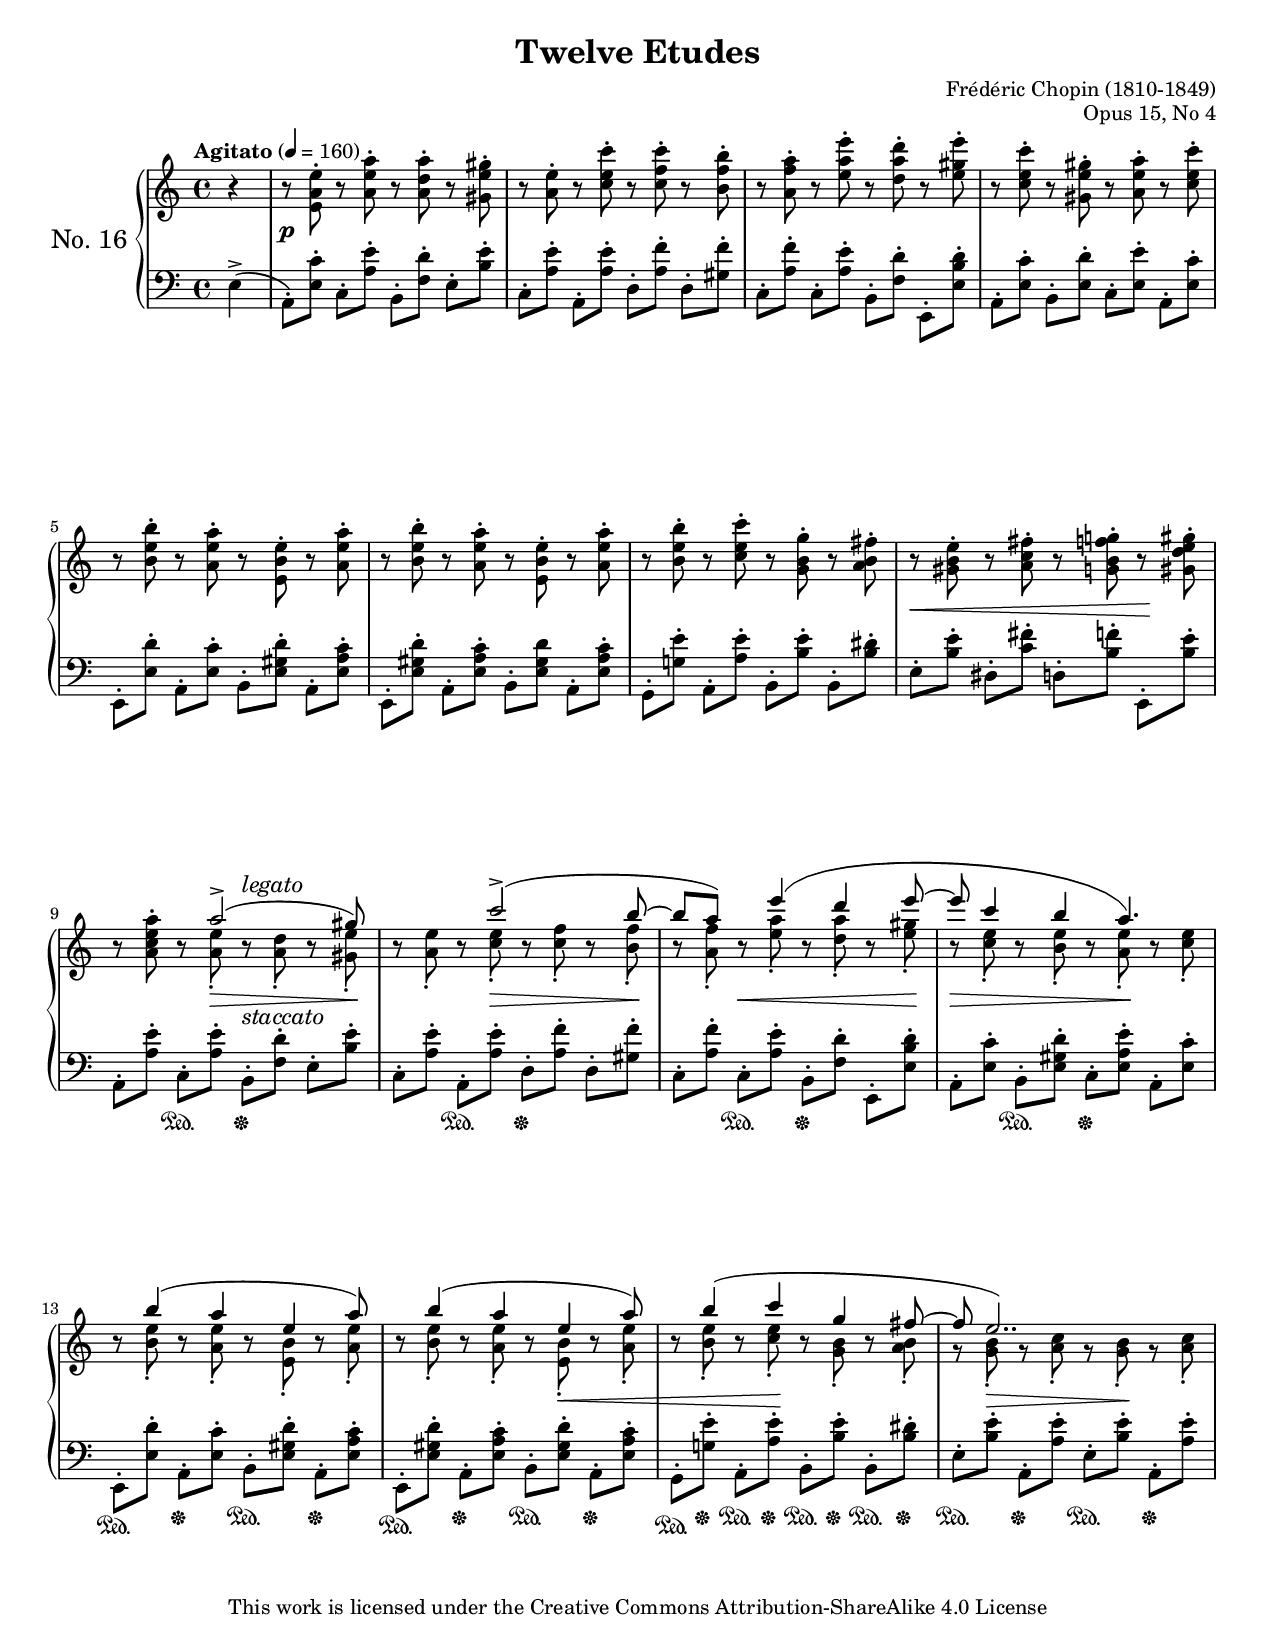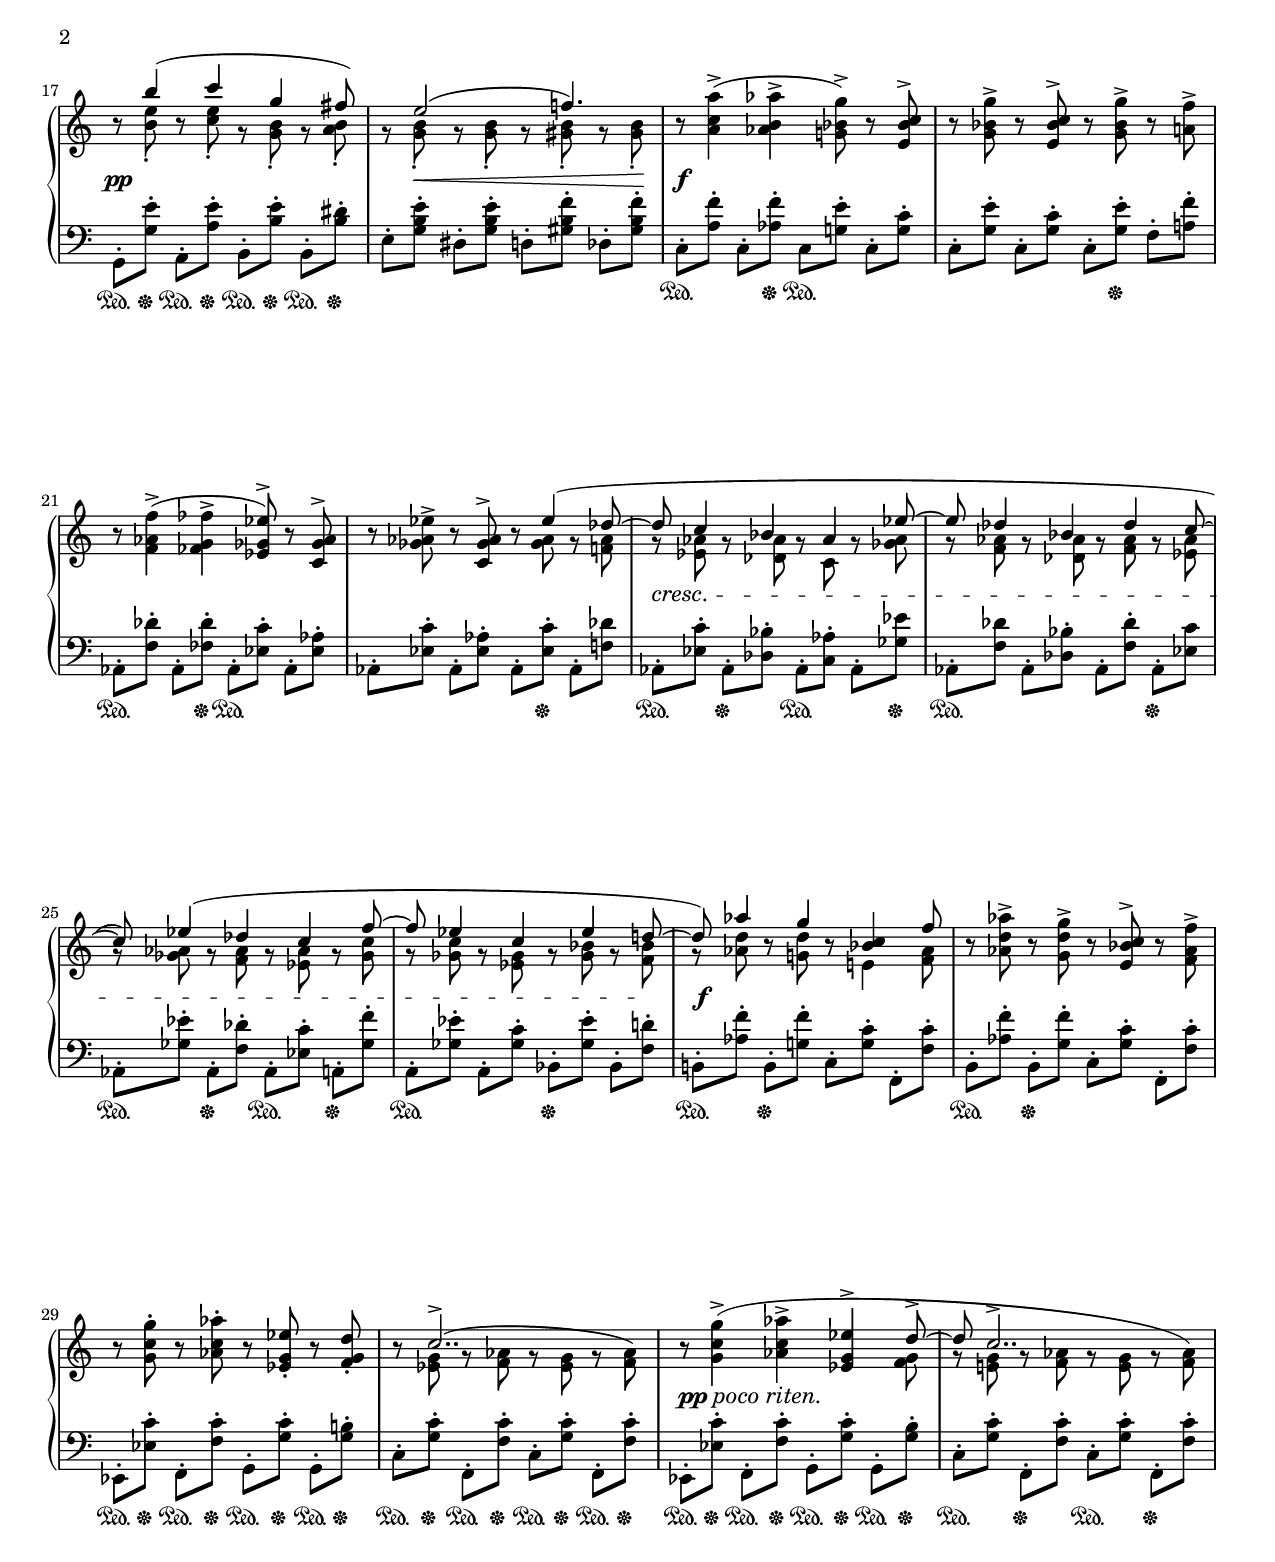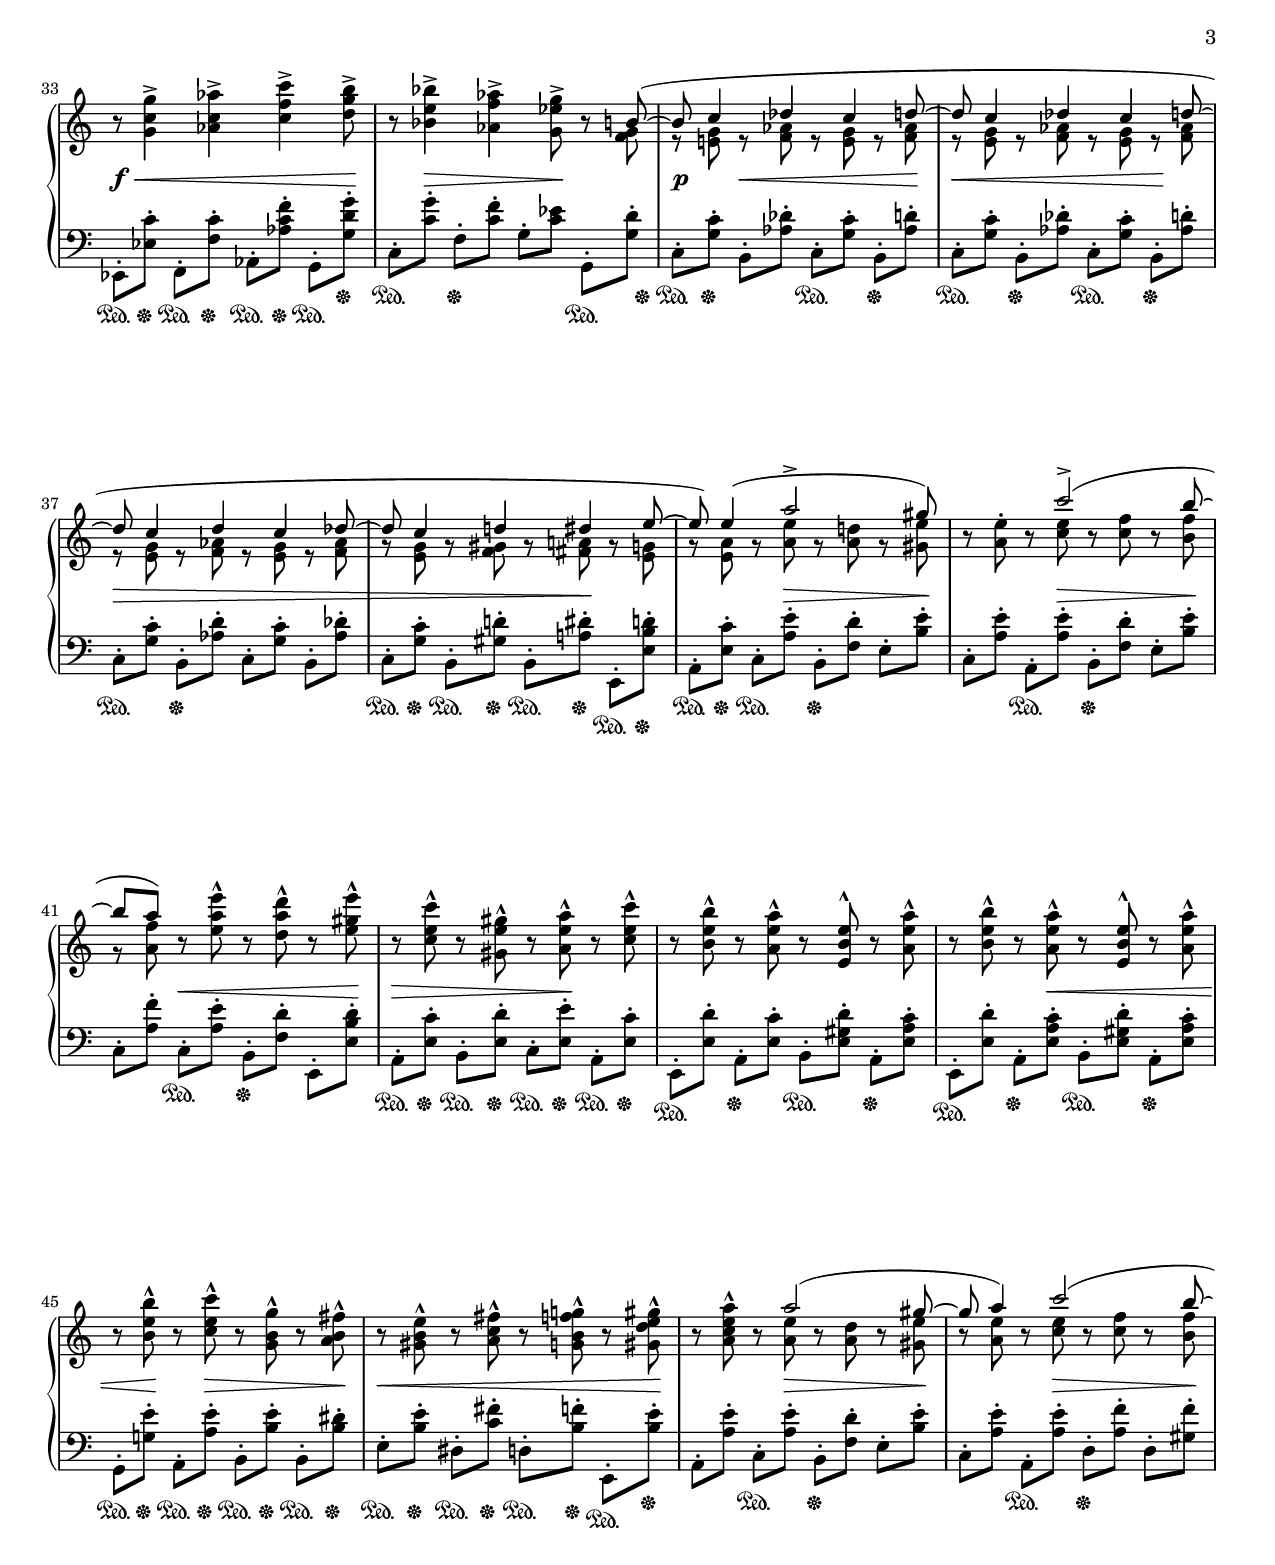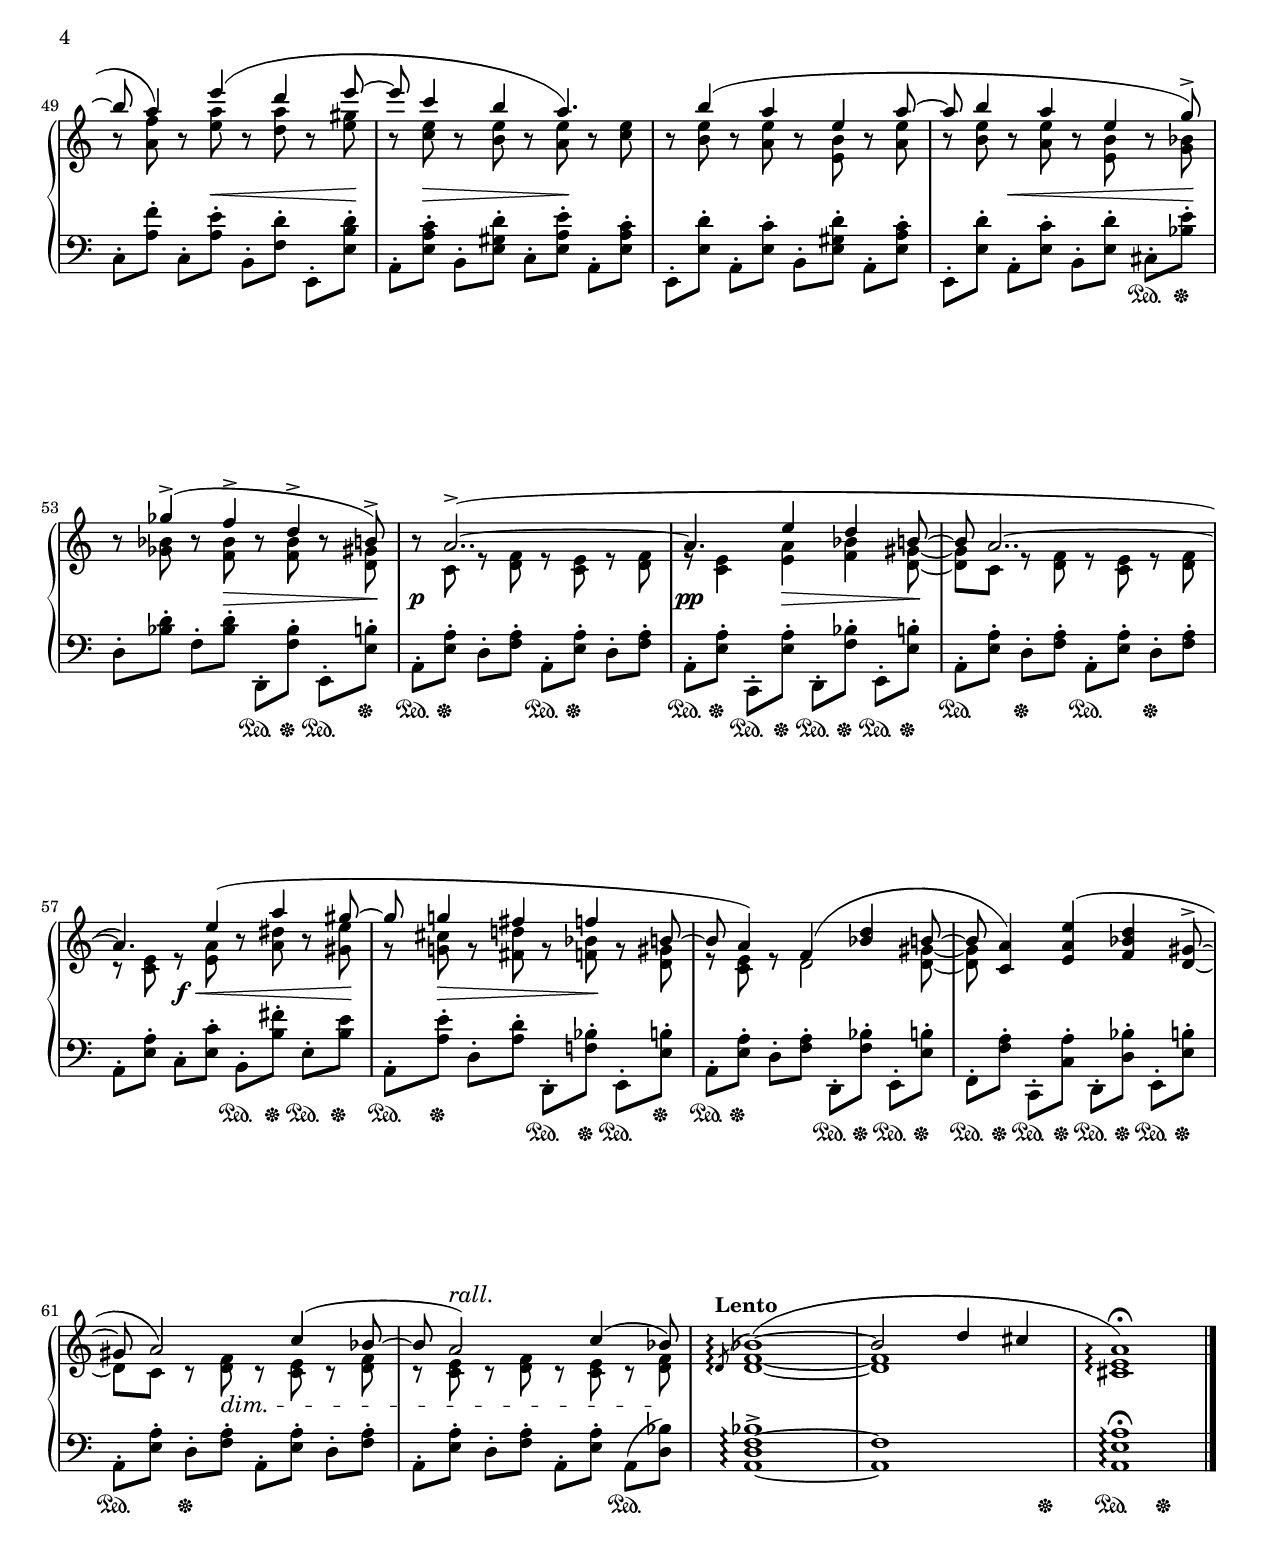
\version "2.23.14"
\language "english"

\include "includes/header-paper.ily"
%...+....1....+....2....+....3....+....4....+....5....+....6....+....7....+....

\include "global-variables.ily"

%%% Positions and shapes %%%

lengthenTieA = \tweak minimum-length 4 \etc
lengthenArp = 
  \tweak positions #'(-3 . 1) 
  \tweak extra-spacing-width #'(-1 . 0)
  \tweak X-offset -1
  \tweak vertical-skylines ##f
  \etc

%%% Music %%%

global = {
  \time 4/4
  \key a \minor
  \accidentalStyle piano
  \set Timing.beamExceptions = #'()
  \set Timing.baseMoment = #(ly:make-moment 1/4)
  \set Timing.beatStructure = 1,1,1,1
}

rightHandUpper = \relative {
  \voiceOne
  \partial 4 s4
  s1 * 8 |
  
  \barNumberCheck 9
  s4. a''2->( gs8) |
  s4. c2->( b8~ |
  b8 a) s8 e'4( d e8~ |
  e8 c4 b a4.) |
  s8 b4( a e a8) |
  s8 b4( a e a8) |
  s8 b4( c g fs8~ |
  fs8 e2..) |
  
  \barNumberCheck 17
  s8 b'4( c g fs8) |
  s8 e2( f4.) |
  s1 * 3 |
  s2 s8 ef4( df8~ |
  df8 c4 bf af ef'8-\lengthenTieA ~ |
  ef8 df4 bf df c8~ |
  
  \barNumberCheck 25
  c8) ef4( df c f8~ |
  f8 ef4 c ef d8~ |
  d8) af'4 g <bf, c> f'8 |
  s1 * 2 |
  s8 c2..*6/7->( \hideNotes af8) \unHideNotes | 
  s2.. d8->~ |
  d8 c2..-> |
  
  \barNumberCheck 33
  s1 |
  s2.. b8~( |
  b8 c4 df c d8~ |
  d8 c4 df c d8~ |
  d8 c4 d c df8-\lengthenTieA ~ |
  df8 c4 d ds e8~ |
  e8) e4( a2-> gs8) |
  s4. c2->( b8~ |
  
  \barNumberCheck 41
  b8 a) s2. |
  s1 * 5 |
  s4. a2( gs8~ |
  gs8 a4) c2( b8~ |
  
  \barNumberCheck 49
  b8 a4) e'( d e8~ |
  e8 c4 b a4.) |
  s8 b4( a e a8~ |
  a8 b4 a e g8->) |
  s8 gf4->( f-> d-> b8->) |
  s8 a2..->(~ |
  a4. e'4 d b8~ |
  b8 a2..~ |
  
  \barNumberCheck 57
  a4.) e'4( a gs8-\lengthenTieA ~ |
  gs8 g4 fs f b,8~ |
  b8 a4) f( <bf d> b8~ |
  b8 <c, a'>4) <e a e'>( <f bf d> <d gs>8->~
  gs8 a2) c4( bf8~ |
  bf8 a2)^\rall c4( bf8) |
  \tempo "Lento"
  \acciaccatura { d,8-\lengthenArp \arpeggio } bf'1(~ |
  bf2 d4 cs |
  
  \barNumberCheck 65
  <cs, e a>1)\arpeggio \fermata |
  \bar "|."
}

rightHandLower = \relative {
  \oneVoice
  \stemDown
  \partial 4 r4
  r8 <e' a e'>-. r <a e' a>-. r <a d a'>-. r <gs e' gs>-. |
  r8 <a e'>-. r <c e c'>-. r <c f c'>-. r <b f' b>-. |
  r8 <a f' a>-. r <e' a e'>-. r <d a' d>-. r <e gs e'>-. |
  r8 <c e c'>-. r <gs e' gs>-. r <a e' a>-. r <c e c'>-. |
  r8 <b e b'>-. r <a e' a>-. r <e b' e>-. r <a e' a>-. |
  r8 <b e b'>-. r <a e' a>-. r <e b' e>-. r <a e' a>-. |
  r8 <b e b'>-. r <c e c'>-. r <g b g'>-. r <a b fs'>-. |
  r8 <gs b e>-. r <a c fs>-. r <g b f' g>-. r <gs d' e gs>-. |
  
  \barNumberCheck 9
  r8 <a c e a>-. r \voiceTwo <a e'>-. b\rest^\legato <a d>-. b\rest <gs e'>-. |
  b8\rest <a e'>-. b\rest <c e>-. b\rest  <c f>-. b\rest <b f'>-. |
  b8\rest <a f'>-. b\rest <e a>-. b\rest <d a'>-. b\rest <e gs>-. |
  b8\rest <c e>-. b\rest <b e>-. b\rest <a e'>-. b\rest <c e>-. |
  b8\rest <b e>-. b\rest <a e'>-. b\rest <e, b'>-. b'\rest <a e'>-. |
  b8\rest <b e>-. b\rest <a e'>-. b\rest <e, b'>-. b'\rest <a e'>-. |
  b8\rest <b e>-. b\rest <c e>-. b\rest <g b>-. b\rest <a b>-. |
  g8\rest <g b>-. g\rest <a c>-. g\rest <g b>-. g\rest <a c>-. |
  
  \barNumberCheck 17
  b8\rest <b e>-. b\rest <c e>-. g\rest <g b>-. g\rest <a b>-. |
  g8\rest <g b>-. g\rest <g b>-. g\rest <gs b>-. g\rest <gs b>-. |
  \oneVoice
  r8 <a c a'>4->( <af b af'>-> <g bf g'>8->) r <e bf' c>^> |
  r8 <g bf g'>-> r <e bf' c>^> r <g bf g'>-> r <a f'>-> |
  r8 <f af f'>4->( <ff g ff'>-> <ef gf ef'>8^>) r <c gf' af>^> |
  r8 <gf' af ef'>-> r <c, gf' af>^> r \voiceTwo <gf' af> g\rest <f af> |
  g8\rest <ef af> g\rest <df af'> g\rest c, g'\rest <gf af> |
  g8\rest <f af> g\rest <df af'> g\rest <f af> g\rest <ef af> |
  
  \barNumberCheck 25
  g8\rest <gf af> g\rest <f af> g\rest <ef af> g\rest <gf c> |
  g8\rest <gf c> g\rest <ef gf> g\rest <gf bf> g\rest <f bf> |
  g8\rest <af d> b\rest <g d'> b\rest e,4 <f af>8 |
  \oneVoice
  r8 <af d af'>-> r <g d' g>-> r <e bf' c>^> r <f af f'>-> |
  r8 <g c g'>-. r <af c af'>-. r <ef g ef'>-. r <f g d'>-. |
  \voiceTwo
  b8\rest <ef, g> g\rest <f af> g\rest <ef g> g\rest <f af> |
  \oneVoice
  r8 <g c g'>4->( <af c af'>-> <ef g ef'>^> \voiceTwo <f g>8 |
  g8\rest <e g> g\rest <f af> g\rest <e g> g\rest <f af>) |
  
  \barNumberCheck 33
  \oneVoice
  r8 <g c g'>4-> <af c af'>-> <c f c'>-> <d g b>8-> |
  r8 <bf e bf'>4-> <af f' af>-> <g ef' g>8-> r \voiceTwo <f g> |
  \repeat unfold 3 {
    e8\rest <e g>  e\rest <f af> e\rest <e g> e\rest <f af> |
  }
  g8\rest <e g> g\rest <f gs> g\rest <fs a> g\rest <e g> |
  g8\rest <e a> g\rest <a e'> g\rest <a d> g\rest <gs e'> |
  b8\rest <a e'>^. b\rest <c e> b\rest <c f> b\rest <b f'> |
  
  \barNumberCheck 41
  g8\rest <a f'> \oneVoice r <e' a e'>-^ r <d a' d>-^ r <e gs e'>-^ |
  r8 <c e c'>-^ r <gs e' gs>-^ r <a e' a>-^ r <c e c'>-^ |
  r8 <b e b'>-^ r <a e' a>-^ r <e b' e>^^ r <a e' a>-^ |
  r8 <b e b'>-^ r <a e' a>-^ r <e b' e>^^ r <a e' a>-^ |
  r8 <b e b'>-^ r <c e c'>-^ r <g b g'>-^ r <a b fs'>-^ |
  r8 <gs b e>-^ r <a c fs>-^ r <g b f' g>-^ r <gs d' e gs>-^ |
  r8 <a c e a>-^ r \voiceTwo <a e'> b\rest <a d> b\rest <gs e'> |
  b8\rest <a e'> b\rest <c e> b\rest <c f> b\rest <b f'> |
  
  \barNumberCheck 49
  b8\rest <a f'> b\rest <e a> b\rest <d a'> b\rest <e gs> |
  b8\rest <c e> b\rest <b e> b\rest <a e'> b\rest <c e> |
  b8\rest <b e> b\rest <a e'> b\rest <e, b'> b'\rest <a e'> |
  b8\rest <b e> b\rest <a e'> b\rest <e, b'> b'\rest <g bf> |
  b8\rest <gf bf> b\rest <f bf> b\rest <f bf> b\rest <d, gs> |
  b'8\rest c, e\rest <d f> e\rest <c e> e\rest <d f> |
  e8\rest <c e>4 <e a> <f bf> <d gs>8~ |
  q8 c e\rest <d f> e\rest <c e> e\rest <d f> |
  
  \barNumberCheck 57
  c8\rest <c e> e\rest <e a> b'\rest <a ds> b\rest <gs e'> |
  g8\rest <g cs> g\rest <fs d'> g\rest <f bf> g\rest <d gs> |
  e8\rest <c e> e\rest d2 <d gs>8~ |
  q8 s s2 s8 \hideNotes d~ \unHideNotes |
  d8 c c\rest <d f> c\rest <c e> c\rest <d f> |
  c8\rest <c e> c\rest <d f> c\rest <c e> c\rest <d f> |
  <d f>1~ |
  q1 |
  
  \barNumberCheck 65
  s1 |
}

rightHand = <<
  \clef treble
  \global
  \tempo "Agitato" 4 = 160
  \new Voice \rightHandUpper
  \new Voice \rightHandLower
>>

leftHand = \relative {
  \clef bass
  \global
  \partial 4 e4->( 
  a,8-.) <e' c'>-. c-. <a' e'>-. b,-. <f' d'>-. e-. <b' e>-. |
  c,8-. <a' e'>-. a,-. <a' e'>-. d,-. <a' f'>-. d,-. <gs f'>-. |
  c,8-. <a' f'>-. c,-. <a' e'>-. b,-. <f' d'>-. e,-. <e' b' d>-. |
  a,8-. <e' c'>-. b-. <e d'>-. c-. <e e'>-. a,-. <e' c'>-. |
  e,8-. <e' d'>-. a,-. <e' c'>-. b-. <e gs d'>-. a,-. <e' a c>-. |
  e,8-. <e' gs d'>-. a,-. <e' a c>-.  b-. <e gs d'> a,-. <e' a c>-. |
  g,8-. <g' e'>-. a,-. <a' e'>-. b,-. <b' e>-. b,-. <b' ds>-. |
  e,8-. <b' e>-. ds,-. <c' fs>-. d,-. <b' f'>-. e,,-. <b'' e>-. |
  
  \barNumberCheck 9
  a,8-. <a' e'>-. c,-. <a' e'>-. b,-.^\stacc <f' d'>-. e-. <b' e>-. |
  c,8-. <a' e'>-. a,-. <a' e'>-. d,-. <a' f'>-. d,-. <gs f'>-. |
  c,8-. <a' f'>-. c,-. <a' e'>-. b,-. <f' d'>-. e,-. <e' b' d>-. |
  a,8-. <e' c'>-. b-. <e gs d'>-. c-. <e a e'>-. a,-. <e' c'>-. |
  e,8-. <e' d'>-. a,-. <e' c'>-. b-. <e gs d'>-. a,-. <e'a c>-. |
  e,8-. <e' gs d'>-. a,-. <e' a c>-. b-. <e gs d'>-. a,-. <e' a c>-. |
  g,8-. <g' e'>-. a,-. <a' e'>-. b,-. <b' e>-. b,-. <b' ds>-. |
  e,8-. <b' e>-. a,-. <a' e'>-. e-. <b' e>-. a,-. <a' e'>-.
  
  \barNumberCheck 17
  g,8-. <g' e'>-. a,-. <a' e'>-. b,-. <b' e>-. b,-. <b' ds>-. |
  e,8-. <g b e>-. ds-. <g b e>-. d-. <gs b f'>-. df-. <gs b f'>-. |
  c,8-. <a' f'>-. c,-. <af' f'>-. c, <g' e'>-. c,-. <g' c>-. |
  c,8-. <g' e'>-. c,-. <g' c>-. c,-. <g' e'>-. f-. <a f'>-. |
  af,8-. <f' df'>-. af,-. <ff' df'>-. af,-. <ef' c'>-. af,-. <ef' af>-. |
  af,8-. <ef' c'>-. af,-. <ef' af>-. af,-. <ef' c'>-. af,-. <f' df'> |
  af,8-. <ef' c'>-. af,-. <df bf'>-. af-. <c af'>-. af-. <gf' ef'> |
  af,8-. <f' df'> af,-. <df bf'>-. af-. <f' df'>-. af,-. <ef' c'> |
  
  \barNumberCheck 25
  af,8-. <gf' ef'>-. af,-. <f' df'>-. af,-. <ef' c'>-. a,-. <gf' f'>-. |
  a,8-. <gf' ef'>-. a,-. <gf' c>-. bf,-. <gf' ef'>-. bf,-. <f' d'>-. |
  b,8-. <af' f'>-. b,-. <g' f'>-. c,-. <g' c>-. f,-. <f' c'>-. |
  b,8-. <af' f'>-. b,-. <g' f'>-. c,-. <g' c>-. f,-. <f' c'>-. |
  ef,8-. <ef' c'>-. f,-. <f' c'>-. g,-. <g' c>-. g,-. <g' b!>-. |
  c,8-. <g' c>-. f,-. <f' c'>-. c-. <g' c>-. f,-. <f' c'>-. |
  ef,8-. <ef' c'>-. f,-. <f' c'>-. g,-. <g'c>-. g,-. <g' b>-. |
  c,8-. <g' c>-. f,-. <f' c'>-. c-. <g' c>-. f,-. <f' c'>-. |
  
  \barNumberCheck 33
  ef,8-. <ef' c'>-. f,-. <f' c'>-. af,-. <af' c f>-. g,-. <g' d' g>-. |
  c,8-. <c' g'>-. f,-. <c' f>-. g-. <c ef> g,-. <g' d'>-. |
  c,8-. <g' c>-. b,-. <af' df>-. c,-. <g' c>-. b,-. <af' d>-. |
  c,8-. <g' c>-. b,-. <af' df>-. c,-. <g' c>-. b,-. <af' d>-. |
  c,8-. <g' c>-. b,-. <af' d>-. c,-. <g' c>-. b,-. <af' df>-. |
  c,8-. <g' c>-. b,-. <gs' d'>-. b,-. <a' ds>-. e,-. <e' b' d>-. |
  a,8-. <e' c'>-. c-. <a' e'>-. b,-. <f' d'>-. e-. <b' e>-. |
  c,8-. <a' e'>-. a,-. <a' e'>-. b,-. <f' d'>-. e-. <b' e>-. |
  
  \barNumberCheck 41
  c,8-. <a' f'>-. c,-. <a' e'>-. b,-. <f' d'>-. e,-. <e' b' d>-. |
  a,8-. <e' c'>-. b-. <e d'>-. c-. <e e'>-. a,-. <e' c'>-. |
  e,8-. <e' d'>-. a,-. <e' c'>-. b-. <e gs d'>-. a,-. <e' a c>-. |
  e,8-. <e' d'>-. a,-. <e' a c>-. b-. <e gs d'>-. a,-. <e' a c>-. |
  g,8-. <g' e'>-. a,-. <a' e'>-. b,-. <b' e>-. b,-. <b' ds>-. |
  e,8-. <b' e>-. ds,-. <c' fs>-. d,-. <b' f'>-. e,,-. <b'' e>-. |
  a,8-. <a' e'>-. c,-. <a' e'>-. b,-. <f' d'>-. e-. <b' e>-. |
  c,8-. <a' e'>-. a,-. <a' e'>-. d,-. <a' f'>-. d,-. <gs f'>-. |
  
  \barNumberCheck 49
  c,8-. <a' f'>-. c,-. <a' e'>-. b,-. <f' d'>-. e,-. <e' b' d>-. |
  a,8-. <e' a c>-. b-. <e gs d'>-. c-. <e a e'>-. a,-. <e' a c>-. |
  e,8-. <e' d'>-. a,-. <e' c'>-. b-. <e gs d'>-. a,-. <e' a c>-. |
  e,8-. <e' d'>-. a,-. <e' c'>-. b-. <e d'>-. cs-. <bf' e>-. |
  \stemDown
  d,8-. <bf' d>-. f-. <bf d>-. d,,-. <f' bf>-. e,-. <e' b'>-. |
  a,8-. <e' a>-. d-. <f a>-. a,-. <e' a>-. d-. <f a>-. |
  a,8-. <e' a>-. c,-. <e' a>-. d,-. <f' bf>-. e,-. <e' b'>-. |
  a,8-. <e' a>-. d-. <f a>-. a,-. <e' a>-. d-. <f a>-. |
  
  \barNumberCheck 57
  a,8-. <e' a>-. c-. <e c'>-. b-. <b' fs'>-. e,-. <b' e> |
  a,8-. <a' e'>-. d,-. <a' d>-. d,,-. <f' bf>-. e,-. <e' b'>-. |
  a,8-. <e' a>-. d-. <f a>-. d,-. <f' bf>-. e,-. <e' b'>-. |
  f,8-. <f' a>-. c,-. <c' a'>-. d,-. <d' bf'>-. e,-. <e' b'>-. |
  a,8-. <e' a>-. d-. <f a>-. a,-. <e' a>-. d-. <f a>-. |
  a,8-. <e' a>-. d-. <f a>-. a,-. <e' a>-. a,( <d bf'>) |
  <a~ d f~ bf>1->\arpeggio |
  <a f'>1 |
  
  \barNumberCheck 65
  <a e' a>1\arpeggio \fermata |
}

dynamics = {
  \override TextScript.Y-offset = -0.5
  \partial 4 s4
  s1\p |
  s1 * 6 |
  s2.\< s4\! |
  
  \barNumberCheck 9
  s4. s8\> s4. s8\! | 
  s4. s8\> s4. s8\! | 
  s4 s2\< s8 s\! |
  s2\> s8 s4.\! |
  s1 | 
  s2 s8 s\< s4 |
  s4. s8\! s2 |
  s8 s\> s4. s8\! s4 |
  
  \barNumberCheck 17
  s1\pp |
  s8 s\< s2 s8 s\! |
  s1\f |
  s1 * 3 |
  s1\cresc |
  s1 |
  
  \barNumberCheck 25
  s1 |
  s2.. s8\! |
  s1\f |
  s1 * 3 |
  s1^\ppPocoRiten
  s1 |
  
  \barNumberCheck 33
  s2..\f\< s8\! |
  s8 s2\> s4.\! |
  s4\p s2\< s8 s\! |
  s2.\< s4\! |
  s4.\> s8 s2 |
  s2 s8 s\! s4 |
  s4. s8\> s4. s8\! |
  s4. s8\> s4. s8\! |
  
  \barNumberCheck 41
  s4 s2\< s8 s\! |
  s2\> s8 s\! s4 |
  s1 |
  s4. s8\< s2 |
  s8 s\! s s\> s4. s8\! |
  s2..\< s8\! |
  s4. s8\> s4. s8\! |
  s4. s8\> s4. s8\! |
  
  \barNumberCheck 49
  s4. s8\< s4. s8\! |
  s8 s\> s4. s8\! s4 |
  s1 |
  s4 s2\< s8 s\! |
  s4. s8\> s4. s8\! |
  s1\p |
  s4.\pp s8\> s4. s8\! |
  s1 |
  
  \barNumberCheck 57
  s4 s2\f\< s8 s\! |
  s8 s\> s4. s8\! s4 |
  s1 * 2 |
  s4. s8\dim s2 |
  s2.. s8\! |
}

pedal = {
  \partial 4 s4
  s1 * 8 |
  
  \barNumberCheck 9
  \repeat unfold 4 { s4 s\sd s2\su | }
  s4\sd \override SustainPedal.Y-offset = 1 s\su s\sd s\su |
  \revert SustainPedal.Y-offset
  s4\sd \override SustainPedal.Y-offset = 1 s\su s\sd s\su |
  \revert SustainPedal.Y-offset
  s8\sd \override SustainPedal.Y-offset = 1 s\su s\sd s\su s\sd s\su s\sd 
    s\su |
  s4\sd s\su s\sd s\su |
  \revert SustainPedal.Y-offset
  
  \barNumberCheck 17
  s8\sd s\su s\sd s\su s\sd s\su s\sd s\su |
  s1 |
  \override SustainPedal.Y-offset = 1
  s4.\sd s8\su s2\sd |
  s2 s8 s\su s4 |
  \revert SustainPedal.Y-offset
  s4.\sd s8\su s2\sd |
  s2 s8 s\su s4 |
  s4\sd s\su s\sd s8 s\su |
  s2.\sd s4\su |
  
  \barNumberCheck 25
  s4\sd s\su s\sd s\su |
  s2\sd s\su |
  s4\sd s2.\su |
  s4\sd s2.\su |
  \repeat unfold 3 { s8\sd s\su s\sd s\su s\sd s\su s\sd s\su | }
  s4\sd s\su s\sd s\su |
  
  \barNumberCheck 33
  s8\sd s\su s\sd s\su s\sd s\su s\sd 
    \override SustainPedal.Y-offset = 2 s\su |
  s4\sd s2\su \revert SustainPedal.Y-offset s8.\sd 
    \override SustainPedal.Y-offset = 2 s16\su |
  s8\sd s\su s4 s\sd s\su |
  s4\sd s\su s\sd s\su |
  s4\sd s2.\su |
  s8\sd s\su s\sd s\su s\sd s\su \revert SustainPedal.Y-offset s\sd s\su |
  \override SustainPedal.Y-offset = 2
  s8\sd s\su s4\sd s2\su |
  s4 s\sd s\su s |
  
  \barNumberCheck 41
  s4 s\sd s\su s |
  \override SustainPedal.Y-offset = 1
  s8\sd s\su s\sd s\su s\sd s\su s\sd s\su |
  \revert SustainPedal.Y-offset
  s4\sd \override SustainPedal.Y-offset = 1 s\su s\sd s\su |
  \revert SustainPedal.Y-offset
  s4\sd \override SustainPedal.Y-offset = 1 s\su s\sd s\su |
  s8\sd s\su s\sd s\su s\sd s\su s\sd s\su |
  s8\sd s\su s\sd s\su s\sd s\su \revert SustainPedal.Y-offset s\sd 
    \override SustainPedal.Y-offset = 2 s\su |
  s4 s\sd s\su s |
  s4 s\sd s\su s |
  \revert SustainPedal.Y-offset
  
  \barNumberCheck 49
  s1 * 3 |
  s2. s8\sd s\su |
  s2 s8\sd s\su s\sd \override SustainPedal.Y-offset = 2 s\su |
  s8\sd s\su s4 s8\sd s\su s4 |
  s8\sd s\su \revert SustainPedal.Y-offset s\sd s\su s\sd s\su s\sd s\su |
  \override SustainPedal.Y-offset = 2
  s4\sd s\su s\sd s\su |
  
  \barNumberCheck 57
  s2 s8\sd s\su s\sd s\su |
  s8\sd s\su \revert SustainPedal.Y-offset s4 s8\sd s\su s\sd 
    \override SustainPedal.Y-offset = 2 s\su |
  s8\sd s\su \revert SustainPedal.Y-offset s4 s8\sd s\su s\sd s\su |
  s8\sd s\su s\sd s\su s\sd s\su s\sd s\su |
  s4\sd s2.\su |
  s2. s4\sd |
  s1 |
  s2.. s8\su |
  
  \barNumberCheck 65
  s2\sd s2\su |
}

forceBreaks = {
  \partial 4 s4\noBreak
  \repeat unfold 4 { s1\noBreak s1\noBreak s1\noBreak s1\break } \pageBreak
  \barNumberCheck 17
  \repeat unfold 4 { s1\noBreak s1\noBreak s1\noBreak s1\break } \pageBreak
  \barNumberCheck 33
  \repeat unfold 4 { s1\noBreak s1\noBreak s1\noBreak s1\break } \pageBreak
  \barNumberCheck 49
  \repeat unfold 3 { s1\noBreak s1\noBreak s1\noBreak s1\break }
  s1\noBreak s1\noBreak s1\noBreak s1\noBreak s1\pageBreak
}

etudeFourMusic = \score {
  \header {
    opus = "Opus 15, No 4"
  }
  \keepWithTag layout
  \new PianoStaff \with { instrumentName = \markup \huge "No. 16" } <<
    \new Staff = "upper" \rightHand
    \new Dynamics \dynamics
    \new Staff = "lower" \leftHand
    \new Dynamics \pedal
    \new Devnull \forceBreaks
  >>
}

etudeFourMidi = \book {
  \bookOutputName "etude-op25-no4"
  \score { 
    \keepWithTag midi
    <<
      \new Staff = "upper" << \rightHand \dynamics \pedal >>
      \new Staff = "lower" << \leftHand \dynamics \pedal >>
    >>
    \midi {}
  }
}


\etudeFourMusic
\etudeFourMidi
